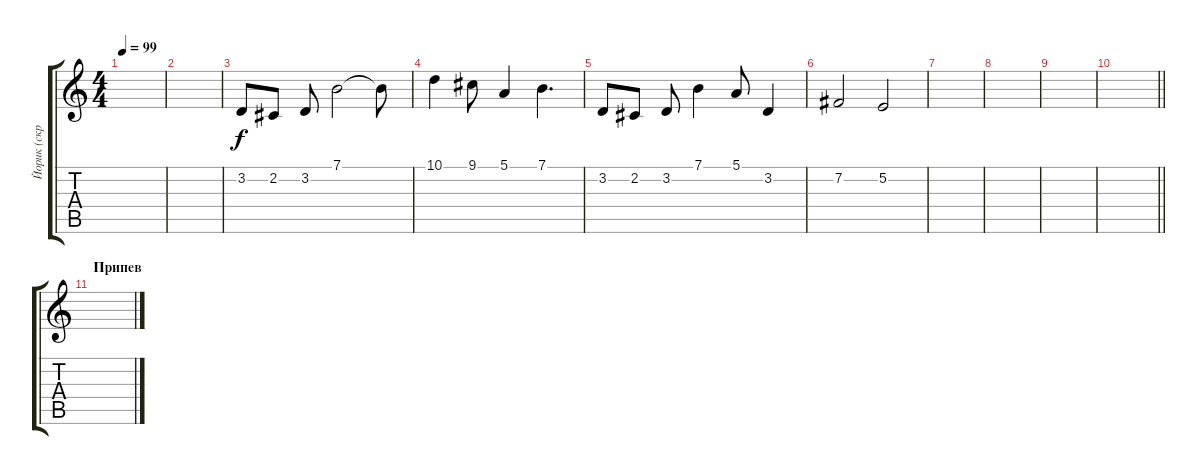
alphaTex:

\track ("Йорик (скрипка)" "Йорик (скр") {instrument violin}
\staff {score tabs}
\tuning (E4 B3 G3 D3 A2 E2) {hide}
\ts (4 4)
\tempo 99
\clef g2
\ks c
|
|
3.2.8{dy f} 2.2.8 3.2.8 7.1.2 7.1{t}.8 |
10.1.4 9.1.8 5.1.4 7.1.4{d} |
3.2.8 2.2.8 3.2.8 7.1.4 5.1.8 3.2.4 |
7.2.2 5.2.2 |
|
|
|
\barLineRight lightlight
|
\section ("" "Припев")
